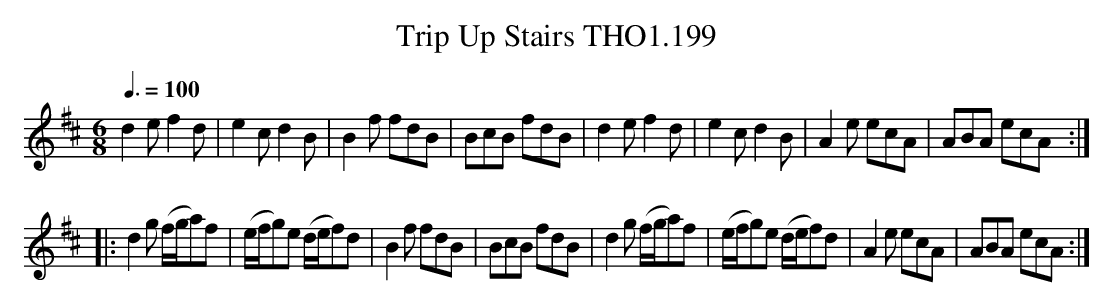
X:1
T:Trip Up Stairs THO1.199
M:6/8
L:1/8
Q:3/8=100
K:D
d2 e f2 d|e2 c d2 B|B2 f fdB|BcB fdB|\
d2 e f2 d|e2 c d2 B|A2 e ecA|ABA ecA:|
|:d2 g (f/g/a)f|(e/f/g)e (d/e/f)d|B2 f fdB|BcB fdB|\
d2 g (f/g/a)f|(e/f/g)e (d/e/f)d|A2 e ecA|ABA ecA:|
